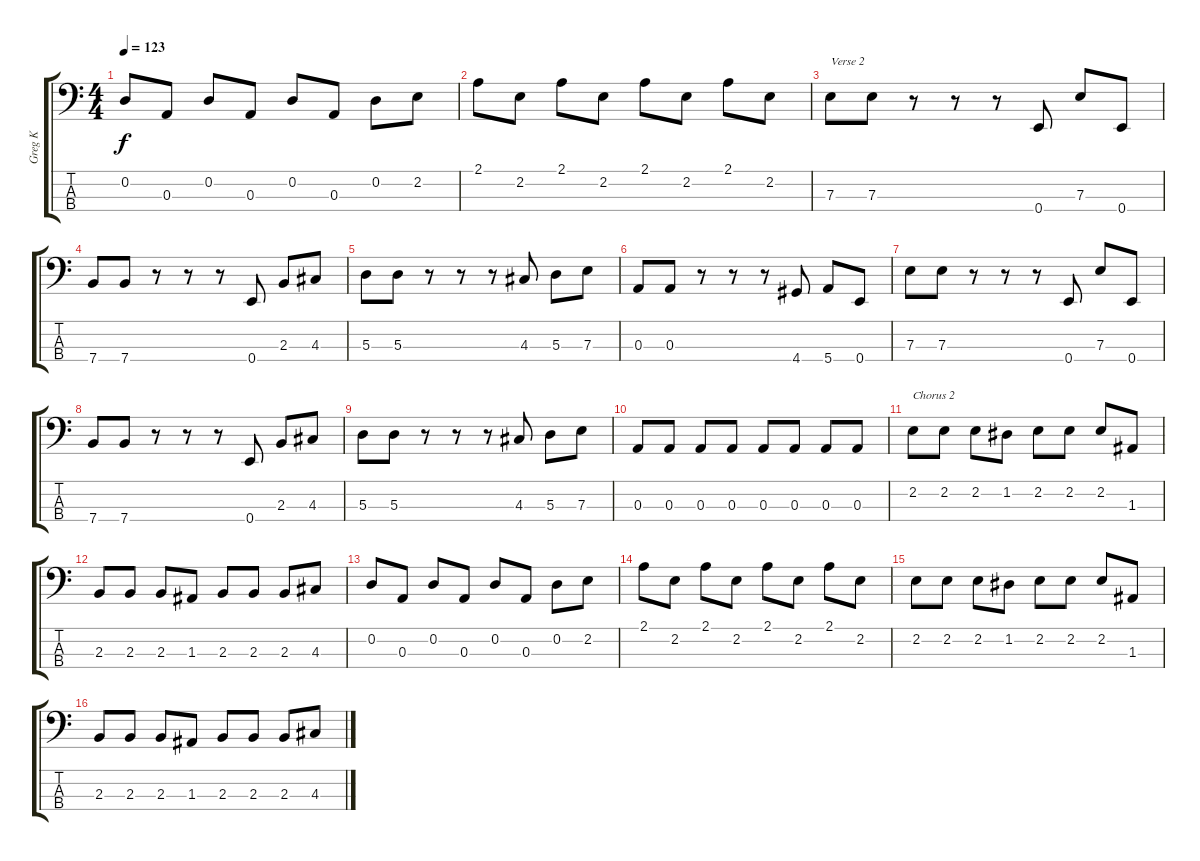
\track ("Greg K" "Greg K") {instrument electricbassfinger}
\staff {score tabs}
\tuning (G2 D2 A1 E1) {hide}
\ts (4 4)
\tempo 123
\clef f4
\ks c
0.2.8{dy f} 0.3.8 0.2.8 0.3.8 0.2.8 0.3.8 0.2.8 2.2.8 |
2.1.8 2.2.8 2.1.8 2.2.8 2.1.8 2.2.8 2.1.8 2.2.8 |
7.3.8{txt "Verse 2"} 7.3.8 r.8 r.8 r.8 0.4.8 7.3.8 0.4.8 |
7.4.8 7.4.8 r.8 r.8 r.8 0.4.8 2.3.8 4.3.8 |
5.3.8 5.3.8 r.8 r.8 r.8 4.3.8 5.3.8 7.3.8 |
0.3.8 0.3.8 r.8 r.8 r.8 4.4.8 5.4.8 0.4.8 |
7.3.8 7.3.8 r.8 r.8 r.8 0.4.8 7.3.8 0.4.8 |
7.4.8 7.4.8 r.8 r.8 r.8 0.4.8 2.3.8 4.3.8 |
5.3.8 5.3.8 r.8 r.8 r.8 4.3.8 5.3.8 7.3.8 |
0.3.8 0.3.8 0.3.8 0.3.8 0.3.8 0.3.8 0.3.8 0.3.8 |
2.2.8{txt "Chorus 2"} 2.2.8 2.2.8 1.2.8 2.2.8 2.2.8 2.2.8 1.3.8 |
2.3.8 2.3.8 2.3.8 1.3.8 2.3.8 2.3.8 2.3.8 4.3.8 |
0.2.8 0.3.8 0.2.8 0.3.8 0.2.8 0.3.8 0.2.8 2.2.8 |
2.1.8 2.2.8 2.1.8 2.2.8 2.1.8 2.2.8 2.1.8 2.2.8 |
2.2.8 2.2.8 2.2.8 1.2.8 2.2.8 2.2.8 2.2.8 1.3.8 |
2.3.8 2.3.8 2.3.8 1.3.8 2.3.8 2.3.8 2.3.8 4.3.8
